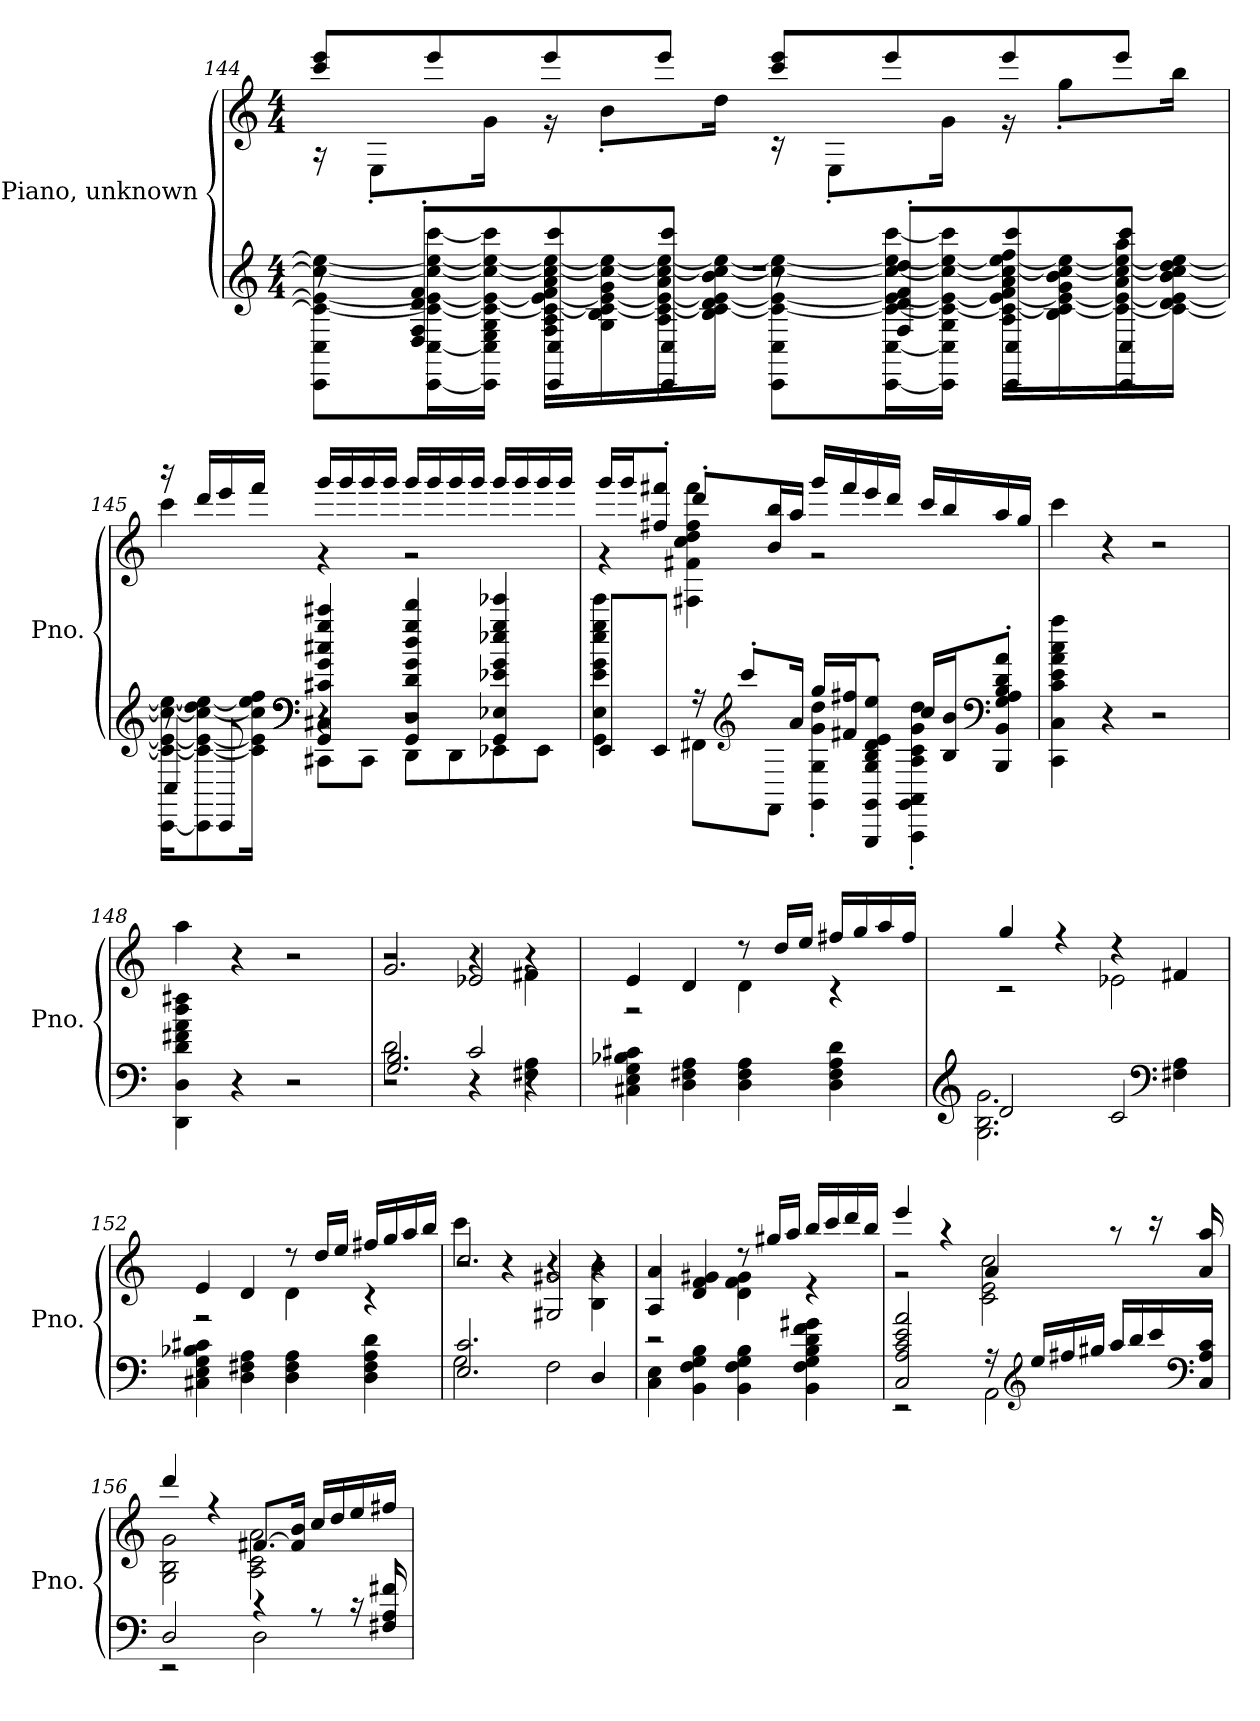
**kern	**kern
*part1	*part1
*staff2	*staff1
*I"Piano, unknown	*
*I'Pno.	*
!!LO:LB:g=z
*clefG2	*clefG2
*k[]	*k[]
*M4/4	*M4/4
=144	=144
*^	*^
*	*^	*	*
1r	8CC\ 8C\ 8c\_ 8e\_ 8cc\_ 8ee\_L	8r	8ccc/ 8eee/L	16r
.	.	.	.	8E'\L
.	[16CC\ [16C\ 16c\_ 16e\_ 16cc\_ 16ee\_ [16ccc\L	8D/' 8F/' 8d/' 8f/'L	8eee/	.
.	16CC\] 16C\] 16E\ 16G\ 16c\_ 16e\_ 16cc\_ 16ee\_ 16ccc\]JJ	.	.	16g\Jk
.	16F\ 16A\ 16c\_ 16e\_ 16f\ 16a\ 16cc\_ 16ee\_LL	8CC/ 8C/ 8ccc/	8eee/	16r
.	16G\ 16B\ 16c\_ 16e\_ 16g\ 16cc\_ 16ee\_	.	.	8b'\L
.	16A\ 16c\_ 16e\_ 16a\ 16cc\_ 16ee\_	8CC/ 8C/ 8ccc/J	8eee/J	.
.	16B\ 16c\_ 16d\ 16e\_ 16b\ 16cc\_ 16ee\_JJ	.	.	16dd\Jk
.	8CC\ 8C\ 8c\_ 8e\_ 8cc\_ 8ee\_L	8r	8ccc/ 8eee/L	16r
.	.	.	.	8E'\L
.	[16CC\ [16C\ 16c\_ 16e\_ 16cc\_ 16ee\_ [16ccc\L	8F/' 8d/' 8f/' 8dd/'L	8eee/	.
.	16CC\] 16C\] 16G\ 16c\_ 16e\_ 16cc\_ 16ee\_ 16ccc\]JJ	.	.	16g\Jk
.	16A\ 16c\_ 16e\_ 16f\ 16a\ 16cc\_ 16ee\_ 16ff\LL	8CC/ 8C/ 8ccc/	8eee/	16r
.	16B\ 16c\_ 16e\_ 16g\ 16b\ 16cc\_ 16ee\_	.	.	8gg'\L
.	16c\_ 16e\_ 16a\ 16cc\_ 16ee\_ 16aa\	8CC/ 8C/ 8ccc/J	8eee/J	.
.	16c\_ 16d\ 16e\_ 16b\ 16cc\_ 16dd\ 16ee\_JJ	.	.	16bb\Jk
!!LO:LB:g=z	!!
=145	=145	=145	=145	=145
8r	[16CC\ 16c\_ 16e\_ 16cc\_ 16ee\_KL	4C/	16r	4ccc\
.	8CC\] 8c\_ 8e\_ 8cc\_ 8dd\ 8ee\_	.	16ddd/LL	.
8CC/	.	.	16eee/	.
.	16c\] 16e\] 16cc\] 16ee\] 16ff\Jk	.	16fff/JJ	.
*clefF4	*	*	*	*
4GG/ 4C#X/ 4c#X/ 4g/ 4cc#X/ 4gg/ 4ccc#X/	8CC#X\L	4r	16ggg/LL	4r
.	.	.	16ggg/	.
.	8CC#\J	.	16ggg/	.
.	.	.	16ggg/JJ	.
4GG/ 4D/ 4d/ 4g/ 4dd/ 4gg/ 4ddd/	8DD\L	2r	16ggg/LL	2r
.	.	.	16ggg/	.
.	8DD\	.	16ggg/	.
.	.	.	16ggg/JJ	.
4GG/ 4E-X/ 4e-X/ 4g/ 4ee-X/ 4gg/ 4eee-X/	8EE-X\	.	16ggg/LL	.
.	.	.	16ggg/	.
.	8EE-\J	.	16ggg/	.
.	.	.	16ggg/JJ	.
*	*v	*v	*	*
!!LO:PB:g=z	!!
=146	=146	=146	=146
8EE/L	4GG\ 4E\ 4e\ 4g\ 4ee\ 4gg\ 4eee\	16ggg/LL	4r
.	.	16ggg/J	.
8EE/J	.	8ff#X/' 8fff#X/'J	.
16r	8FF#X\L	8ddd'/L	4F#X\ 4f#X\ 4cc\ 4dd\ 4ff#\ 4fff#\
*clefG2	*	*	*
8ccc'/L	.	.	.
.	8FF#\J	16b/ 16bb/L	.
16a/Jk	.	16aa/JJ	.
16gg/LL	4GG\' 4G\' 4g\' 4dd\'	16ggg/LL	2r
16f#X/ 16ff#X/J	.	16fff#/	.
8GGG/' 8GG/' 8G/' 8B/' 8d/' 8e/' 8ee/'J	.	16eee/	.
.	.	16ddd/JJ	.
16cc/LL	4AAA\' 4GG\' 4AA\' 4A\' 4c\' 4g\' 4dd\'	16ccc/LL	.
16B/ 16b/J	.	16bb/	.
*clefF4	*	*	*
8BBB/' 8BB/' 8G/' 8A/' 8B/' 8d/' 8a/'J	.	16aa/	.
.	.	16gg/JJ	.
*v	*v	*	*
*	*v	*v
=147	=147
4CC\ 4C\ 4c\ 4e\ 4a\ 4cc\ 4aa\	4ccc\
4r	4r
2r	2r
=148	=148
4DD\ 4D\ 4d\ 4f#X\ 4a\ 4dd\ 4ff#X\	4aa\
4r	4r
2r	2r
=149	=149
*^	*^
*	*^	*	*^
2r	2d\	2.G/ 2.B/	2.g/	2r	2r
2c/	4r	.	.	4r	2e-X/
.	4F#X\ 4A\	4r	4r	4f#X\	.
*v	*v	*v	*	*	*
*	*	*v	*v
!!LO:LB:g=z
=150	=150	=150
4C#X\ 4E\ 4G\ 4B-X\ 4c#X\	4e/	2r
4D\ 4F#X\ 4A\	4d/	.
4D\ 4F#\ 4A\	8r	4d\
.	16dd/LL	.
.	16ee/JJ	.
4D\ 4F#\ 4A\ 4d\	16ff#X/LL	4r
.	16gg/	.
.	16aa/	.
.	16ff#/JJ	.
=151	=151	=151
*clefG2	*	*
*^	*	*
2d/	2.G\ 2.B\ 2.g\	4gg/	2r
.	.	4r	.
2c/	.	4r	2e-X\
*clefF4	*	*	*
.	4F#X\ 4A\	4f#X/	.
*v	*v	*	*
=152	=152	=152
4C#X\ 4E\ 4G\ 4B-X\ 4c#X\	4e/	2r
4D\ 4F#X\ 4A\	4d/	.
4D\ 4F#\ 4A\	8r	4d\
.	16dd/LL	.
.	16ee/JJ	.
4D\ 4F#\ 4A\ 4d\	16ff#X/LL	4r
.	16gg/	.
.	16aa/	.
.	16bb/JJ	.
=153	=153	=153
*^	*	*^
2.E/ 2.c/	2G\	2.cc/	4ccc\	2r
.	.	.	4r	.
.	2F\	.	4r	2G#X/ 2g#X/
4D/	.	4r	4B\ 4b\	.
*v	*v	*	*	*
*	*	*v	*v
!!LO:LB:g=z
=154	=154	=154
4C\ 4E\	4A/ 4a/	2r
4BB\ 4F\ 4G\ 4B\	4d/ 4f/ 4g#X/	.
4BB\ 4F\ 4G\ 4B\	8r	4d\ 4f\ 4g#\
.	16gg#X/LL	.
.	16aa/JJ	.
4BB\ 4F\ 4G\ 4B\ 4d\ 4f\ 4g#X\	16bb/LL	4r
.	16ccc/	.
.	16ddd/	.
.	16bb/JJ	.
=155	=155	=155
*^	*	*
2C/ 2A/ 2c/ 2e/ 2a/	2r	4eee/	2r
.	.	4r	.
16r	2AA\	4a/	2c\ 2e\ 2cc\
*clefG2	*	*	*
16ee/LL	.	.	.
16ff#X/	.	.	.
16gg#X/JJ	.	.	.
16aa/LL	.	8r	.
16bb/	.	.	.
16ccc/	.	16r	.
*clefF4	*	*	*
16C/ 16A/ 16c/JJ	.	16a/ 16aa/	.
=156	=156	=156	=156
2D/	2r	4ddd/	2G\ 2B\ 2g\
.	.	4r	.
4r	2D\	[8.f#X/L	2A\ 2c\ 2a\
.	.	16f#/] 16b/Jk	.
8r	.	16cc/LL	.
.	.	16dd/	.
16r	.	16ee/	.
16F#X/ 16A/ 16f#X/	.	16ff#X/JJ	.
*v	*v	*	*
*	*v	*v
=	=
*-	*-
